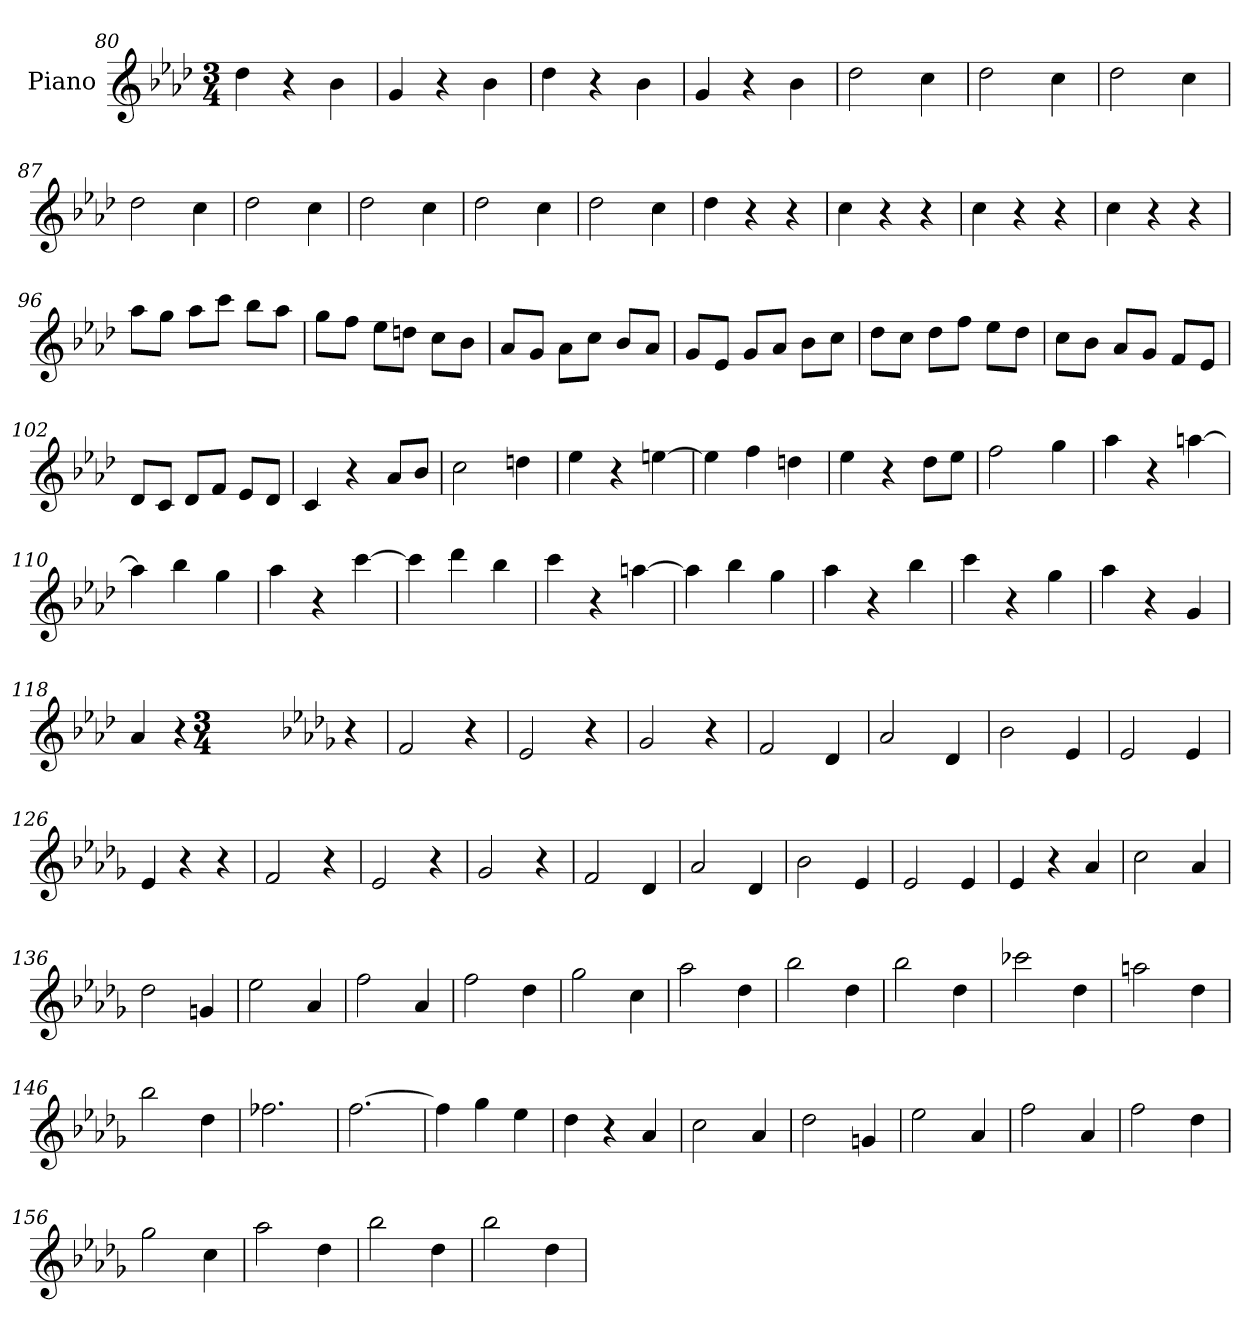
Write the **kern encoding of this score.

**kern
*part1
*staff1
*I"Piano
*I'Pno
*clefG2
*k[b-e-a-d-]
*A-:
*M3/4
=80
4dd-
4r
4b-
=81
4g
4r
4b-
=82
4dd-
4r
4b-
=83
4g
4r
4b-
=84
2dd-
4cc
=85
2dd-
4cc
=86
2dd-
4cc
=87
2dd-
4cc
=88
2dd-
4cc
=89
2dd-
4cc
=90
2dd-
4cc
=91
2dd-
4cc
=92
4dd-
4r
4r
=93
4cc
4r
4r
=94
4cc
4r
4r
=95
4cc
4r
4r
=96
8aa-\L
8gg\J
8aa-\L
8ccc\J
8bb-\L
8aa-\J
=97
8gg\L
8ff\J
8ee-\L
8ddn\J
8cc\L
8b-\J
=98
8a-/L
8g/J
8a-\L
8cc\J
8b-/L
8a-/J
=99
8g/L
8e-/J
8g/L
8a-/J
8b-\L
8cc\J
=100
8dd-\L
8cc\J
8dd-\L
8ff\J
8ee-\L
8dd-\J
=101
8cc\L
8b-\J
8a-/L
8g/J
8f/L
8e-/J
=102
8d-/L
8c/J
8d-/L
8f/J
8e-/L
8d-/J
=103
4c
4r
8a-/L
8b-/J
=104
2cc
4ddn
=105
4ee-
4r
[4een
=106
4ee]
4ff
4ddn
=107
4ee-
4r
8dd-\L
8ee-\J
=108
2ff
4gg
=109
4aa-
4r
[4aan
=110
4aa]
4bb-
4gg
=111
4aa-
4r
[4ccc
=112
4ccc]
4ddd-
4bb-
=113
4ccc
4r
[4aan
=114
4aa]
4bb-
4gg
=115
4aa-
4r
4bb-
=116
4ccc
4r
4gg
=117
4aa-
4r
4g
=118
4a-
4r
*k[b-e-a-d-g-]
*M3/4
4r
=119
2f
4r
=120
2e-
4r
=121
2g-
4r
=122
2f
4d-
=123
2a-
4d-
=124
2b-
4e-
=125
2e-
4e-
=126
4e-
4r
4r
=127
2f
4r
=128
2e-
4r
=129
2g-
4r
=130
2f
4d-
=131
2a-
4d-
=132
2b-
4e-
=133
2e-
4e-
=134
4e-
4r
4a-
=135
2cc
4a-
=136
2dd-
4gn
=137
2ee-
4a-
=138
2ff
4a-
=139
2ff
4dd-
=140
2gg-
4cc
=141
2aa-
4dd-
=142
2bb-
4dd-
=143
2bb-
4dd-
=144
2ccc-X
4dd-
=145
2aan
4dd-
=146
2bb-
4dd-
=147
2.ff-X
=148
[2.ff
=149
4ff]
4gg-
4ee-
=150
4dd-
4r
4a-
=151
2cc
4a-
=152
2dd-
4gn
=153
2ee-
4a-
=154
2ff
4a-
=155
2ff
4dd-
=156
2gg-
4cc
=157
2aa-
4dd-
=158
2bb-
4dd-
=159
2bb-
4dd-
=
*-
